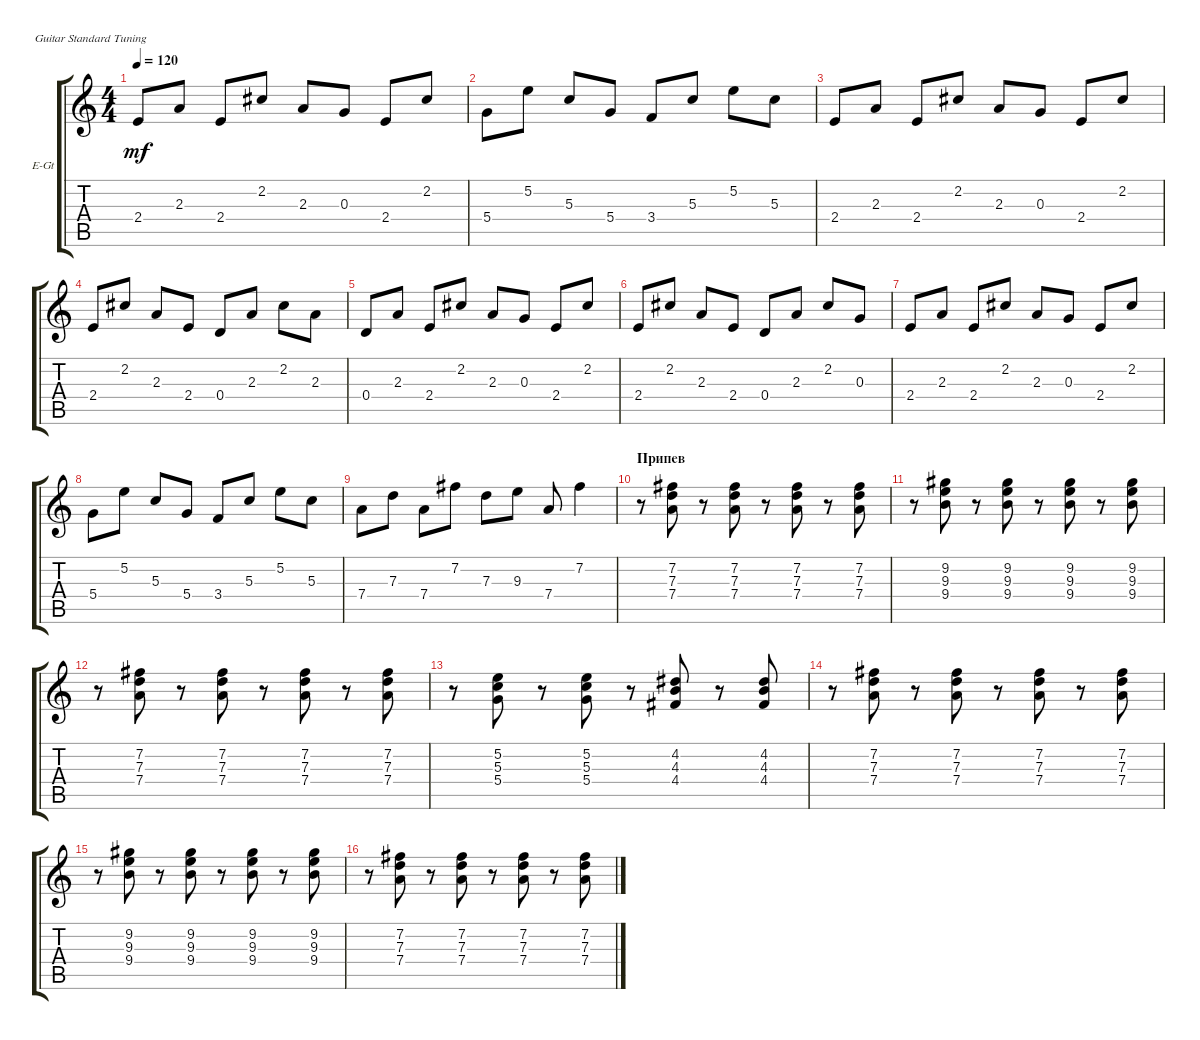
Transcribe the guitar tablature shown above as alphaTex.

\defaultSystemsLayout 4
\bracketExtendMode groupsimilarinstruments
\firstSystemTrackNameOrientation horizontal
\otherSystemsTrackNameOrientation horizontal
\track ("Electric Guitar" "E-Gt") {instrument overdrivenguitar}
\staff {score tabs}
\tuning (E4 B3 G3 D3 A2 E2)
\ts (4 4)
\tempo 120
\clef g2
\ks c
2.4.8{dy mf} 2.3.8 2.4.8 2.2.8 2.3.8 0.3.8 2.4.8 2.2.8 |
5.4.8 5.2.8 5.3.8 5.4.8 3.4.8 5.3.8 5.2.8 5.3.8 |
2.4.8 2.3.8 2.4.8 2.2.8 2.3.8 0.3.8 2.4.8 2.2.8 |
2.4.8 2.2.8 2.3.8 2.4.8 0.4.8 2.3.8 2.2.8 2.3.8 |
0.4.8 2.3.8 2.4.8 2.2.8 2.3.8 0.3.8 2.4.8 2.2.8 |
2.4.8 2.2.8 2.3.8 2.4.8 0.4.8 2.3.8 2.2.8 0.3.8 |
2.4.8 2.3.8 2.4.8 2.2.8 2.3.8 0.3.8 2.4.8 2.2.8 |
5.4.8 5.2.8 5.3.8 5.4.8 3.4.8 5.3.8 5.2.8 5.3.8 |
7.4.8 7.3.8 7.4.8 7.2.8 7.3.8 9.3.8 7.4.8 7.2.4 |
\section ("" "Припев")
r.8 (7.4 7.3 7.2).8 r.8 (7.2 7.3 7.4).8 r.8 (7.2 7.3 7.4).8 r.8 (7.2 7.3 7.4).8 |
r.8 (9.4 9.3 9.2).8 r.8 (9.2 9.3 9.4).8 r.8 (9.4 9.2 9.3).8 r.8 (9.2 9.3 9.4).8 |
r.8 (7.4 7.3 7.2).8 r.8 (7.2 7.3 7.4).8 r.8 (7.2 7.3 7.4).8 r.8 (7.2 7.3 7.4).8 |
r.8 (5.4 5.3 5.2).8 r.8 (5.2 5.3 5.4).8 r.8 (4.2 4.3 4.4).8 r.8 (4.2 4.3 4.4).8 |
r.8 (7.4 7.3 7.2).8 r.8 (7.2 7.3 7.4).8 r.8 (7.2 7.3 7.4).8 r.8 (7.2 7.3 7.4).8 |
r.8 (9.4 9.3 9.2).8 r.8 (9.2 9.3 9.4).8 r.8 (9.4 9.2 9.3).8 r.8 (9.2 9.3 9.4).8 |
r.8 (7.4 7.3 7.2).8 r.8 (7.2 7.3 7.4).8 r.8 (7.2 7.3 7.4).8 r.8 (7.2 7.3 7.4).8
